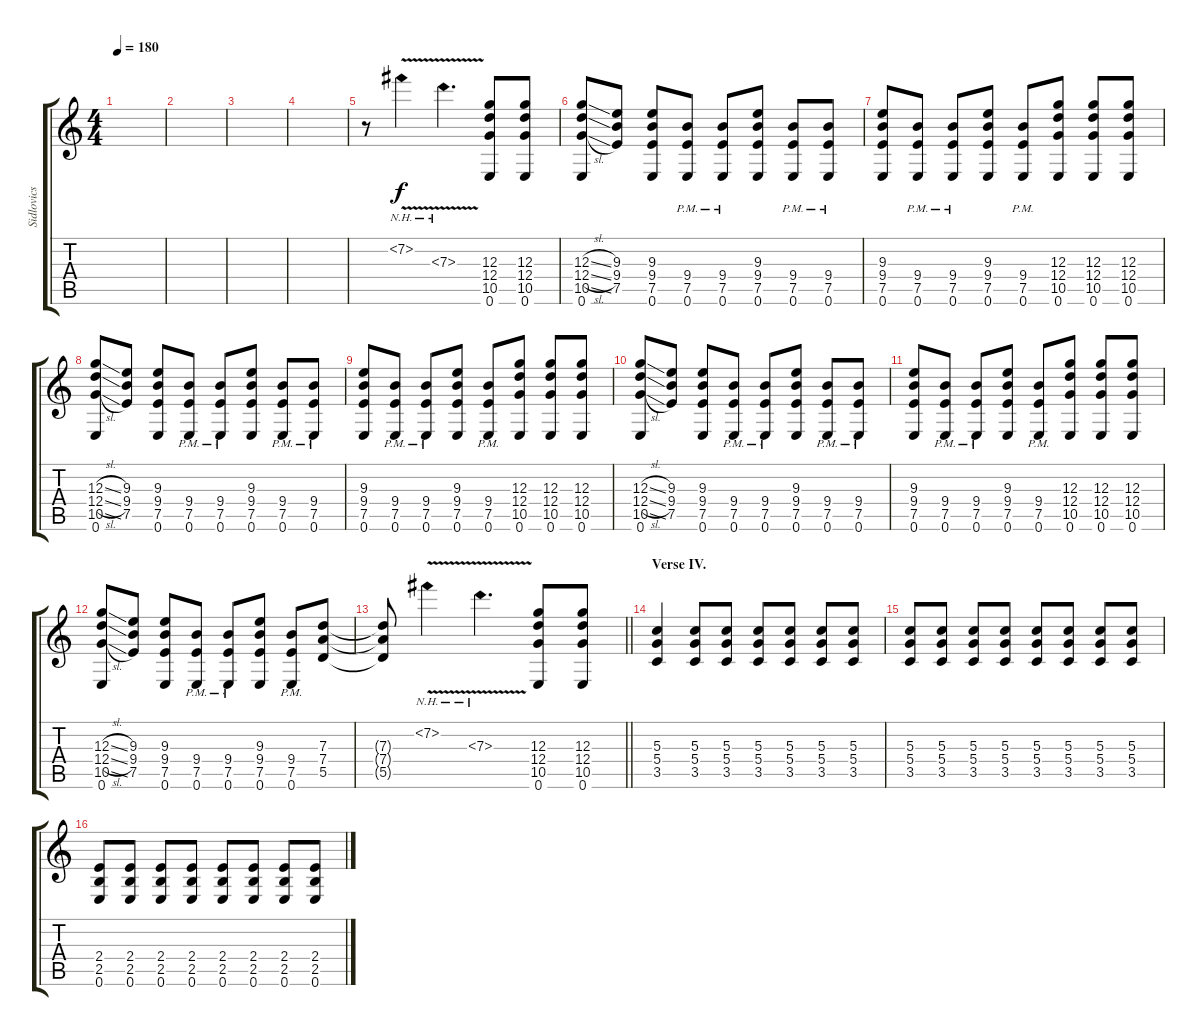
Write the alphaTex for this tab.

\track ("Sidlovics Sidi Gábor - Szóló Gitár" "Sidlovics ") {instrument distortionguitar}
\staff {score tabs}
\tuning (E4 B3 G3 D3 A2 E2) {hide}
\ts (4 4)
\tempo 180
\clef g2
\ks c
|
|
|
|
r.8 7.2{nh v}.4 7.3{nh v}.4{d} (12.3 12.4 10.5 0.6).8 (12.3 12.4 10.5 0.6).8 |
(12.3{sl} 12.4{sl} 10.5{sl} 0.6).8 (9.3 9.4 7.5).8 (9.3 9.4 7.5 0.6).8 (9.4{pm} 7.5{pm} 0.6{pm}).8 (9.4{pm} 7.5{pm} 0.6{pm}).8 (9.3 9.4 7.5 0.6).8 (9.4{pm} 7.5{pm} 0.6{pm}).8 (9.4{pm} 7.5{pm} 0.6{pm}).8 |
(9.3 9.4 7.5 0.6).8 (9.4{pm} 7.5{pm} 0.6{pm}).8 (9.4{pm} 7.5{pm} 0.6{pm}).8 (9.3 9.4 7.5 0.6).8 (9.4{pm} 7.5{pm} 0.6{pm}).8 (12.3 12.4 10.5 0.6).8 (12.3 12.4 10.5 0.6).8 (12.3 12.4 10.5 0.6).8 |
(12.3{sl} 12.4{sl} 10.5{sl} 0.6).8 (9.3 9.4 7.5).8 (9.3 9.4 7.5 0.6).8 (9.4{pm} 7.5{pm} 0.6{pm}).8 (9.4{pm} 7.5{pm} 0.6{pm}).8 (9.3 9.4 7.5 0.6).8 (9.4{pm} 7.5{pm} 0.6{pm}).8 (9.4{pm} 7.5{pm} 0.6{pm}).8 |
(9.3 9.4 7.5 0.6).8 (9.4{pm} 7.5{pm} 0.6{pm}).8 (9.4{pm} 7.5{pm} 0.6{pm}).8 (9.3 9.4 7.5 0.6).8 (9.4{pm} 7.5{pm} 0.6{pm}).8 (12.3 12.4 10.5 0.6).8 (12.3 12.4 10.5 0.6).8 (12.3 12.4 10.5 0.6).8 |
(12.3{sl} 12.4{sl} 10.5{sl} 0.6).8 (9.3 9.4 7.5).8 (9.3 9.4 7.5 0.6).8 (9.4{pm} 7.5{pm} 0.6{pm}).8 (9.4{pm} 7.5{pm} 0.6{pm}).8 (9.3 9.4 7.5 0.6).8 (9.4{pm} 7.5{pm} 0.6{pm}).8 (9.4{pm} 7.5{pm} 0.6{pm}).8 |
(9.3 9.4 7.5 0.6).8 (9.4{pm} 7.5{pm} 0.6{pm}).8 (9.4{pm} 7.5{pm} 0.6{pm}).8 (9.3 9.4 7.5 0.6).8 (9.4{pm} 7.5{pm} 0.6{pm}).8 (12.3 12.4 10.5 0.6).8 (12.3 12.4 10.5 0.6).8 (12.3 12.4 10.5 0.6).8 |
(12.3{sl} 12.4{sl} 10.5{sl} 0.6).8 (9.3 9.4 7.5).8 (9.3 9.4 7.5 0.6).8 (9.4{pm} 7.5{pm} 0.6{pm}).8 (9.4{pm} 7.5{pm} 0.6{pm}).8 (9.3 9.4 7.5 0.6).8 (9.4{pm} 7.5{pm} 0.6{pm}).8 (7.3 7.4 5.5).8 |
\barLineRight lightlight
(7.3{t} 7.4{t} 5.5{t}).8 7.2{nh v}.4 7.3{nh v}.4{d} (12.3 12.4 10.5 0.6).8 (12.3 12.4 10.5 0.6).8 |
\section ("" "Verse IV.")
(5.3 5.4 3.5).4 (5.3 5.4 3.5).8 (5.3 5.4 3.5).8 (5.3 5.4 3.5).8 (5.3 5.4 3.5).8 (5.3 5.4 3.5).8 (5.3 5.4 3.5).8 |
(5.3 5.4 3.5).8 (5.3 5.4 3.5).8 (5.3 5.4 3.5).8 (5.3 5.4 3.5).8 (5.3 5.4 3.5).8 (5.3 5.4 3.5).8 (5.3 5.4 3.5).8 (5.3 5.4 3.5).8 |
(2.4 2.5 0.6).8 (2.4 2.5 0.6).8 (2.4 2.5 0.6).8 (2.4 2.5 0.6).8 (2.4 2.5 0.6).8 (2.4 2.5 0.6).8 (2.4 2.5 0.6).8 (2.4 2.5 0.6).8
